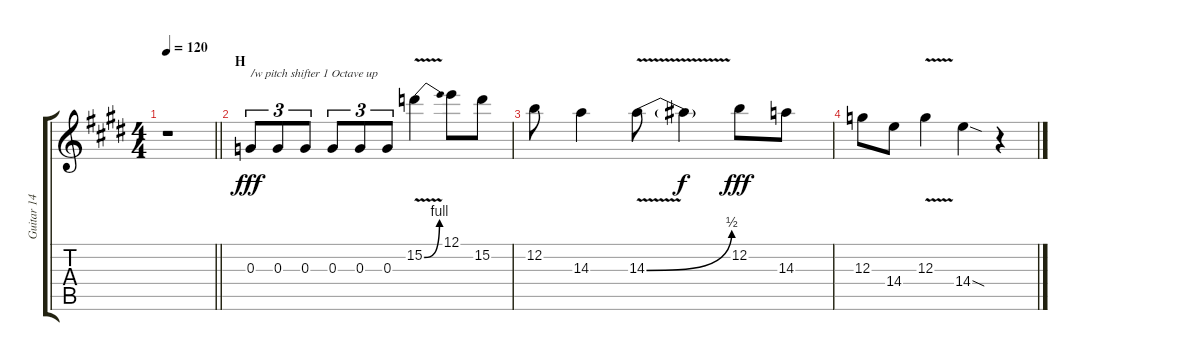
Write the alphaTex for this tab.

\track ("Guitar 14" "Guitar 14") {instrument distortionguitar}
\staff {score tabs}
\tuning (E4 B3 G3 D3 A2 E2) {hide}
\ts (4 4)
\tempo 120
\clef g2
\barLineRight lightlight
\ks e
r.1{dy fff} |
\section ("" "H")
0.3.8{tu (3 2) txt "/w pitch shifter 1 Octave up"} 0.3.8{tu (3 2)} 0.3.8{tu (3 2)} 0.3.8{tu (3 2)} 0.3.8{tu (3 2)} 0.3.8{tu (3 2)} 15.2{be (bend 0 0 60 4) v}.4 12.1.8 15.2.8 |
12.2.8 14.3.4 14.3{be (bend 0 0 60 2) v}.8 14.3{t}.4{dy f} 12.2.8{dy fff} 14.3.8 |
12.3.8 14.4.8 12.3{v}.4 14.4{sod}.4 r.4
